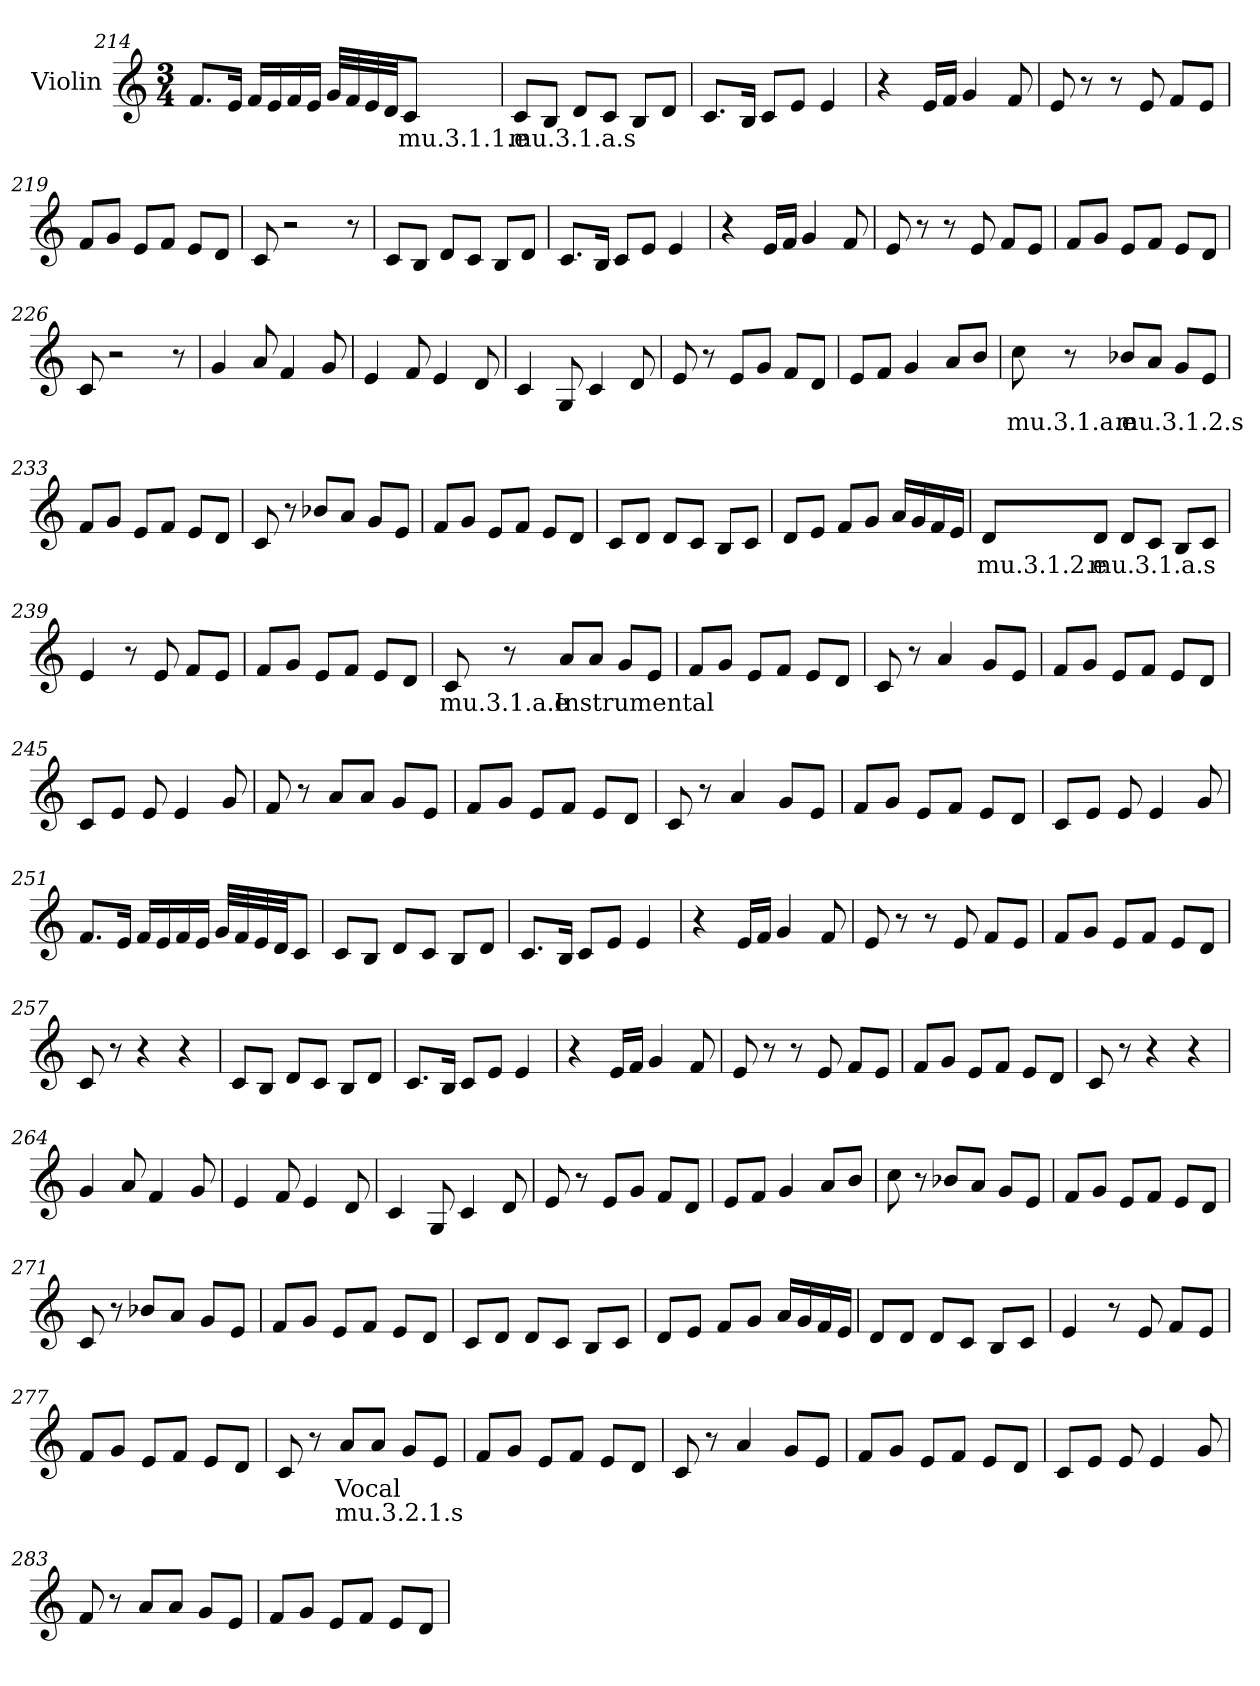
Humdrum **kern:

**kern	**text	**text
*part1	*part1	*part1
*staff1	*staff1	*staff1
*I"Violin	*	*
*clefG2	*	*
*k[]	*	*
*M3/4	*	*
=214	=214	=214
8.f/L	.	.
16e/Jk	.	.
16f/LL	.	.
16e/	.	.
16f/	.	.
16e/JJ	.	.
32g/LLL	.	.
32f/	.	.
32e/	.	.
32d/JJ	.	.
!	!LO:LY:b	!
8c/J	mu.3.1.1.e	.
!!LO:LB:g=z
=215	=215	=215
!	!LO:LY:b	!
8c/L	mu.3.1.a.s	.
8B/J	.	.
8d/L	.	.
8c/J	.	.
8B/L	.	.
8d/J	.	.
=216	=216	=216
8.c/L	.	.
16B/Jk	.	.
8c/L	.	.
8e/J	.	.
4e/	.	.
=217	=217	=217
4r	.	.
16e/LL	.	.
16f/JJ	.	.
4g/	.	.
8f/	.	.
=218	=218	=218
8e/	.	.
8r	.	.
8r	.	.
8e/	.	.
8f/L	.	.
8e/J	.	.
=219	=219	=219
8f/L	.	.
8g/J	.	.
8e/L	.	.
8f/J	.	.
8e/L	.	.
8d/J	.	.
!!LO:LB:g=z
=220	=220	=220
8c/	.	.
2r	.	.
8r	.	.
!!LO:LB:g=z
=221	=221	=221
8c/L	.	.
8B/J	.	.
8d/L	.	.
8c/J	.	.
8B/L	.	.
8d/J	.	.
=222	=222	=222
8.c/L	.	.
16B/Jk	.	.
8c/L	.	.
8e/J	.	.
4e/	.	.
=223	=223	=223
4r	.	.
16e/LL	.	.
16f/JJ	.	.
4g/	.	.
8f/	.	.
=224	=224	=224
8e/	.	.
8r	.	.
8r	.	.
8e/	.	.
8f/L	.	.
8e/J	.	.
=225	=225	=225
8f/L	.	.
8g/J	.	.
8e/L	.	.
8f/J	.	.
8e/L	.	.
8d/J	.	.
=226	=226	=226
8c/	.	.
2r	.	.
8r	.	.
!!LO:LB:g=z
=227	=227	=227
4g/	.	.
8a/	.	.
4f/	.	.
8g/	.	.
=228	=228	=228
4e/	.	.
8f/	.	.
4e/	.	.
8d/	.	.
=229	=229	=229
4c/	.	.
8G/	.	.
4c/	.	.
8d/	.	.
=230	=230	=230
8e/	.	.
8r	.	.
8e/L	.	.
8g/J	.	.
8f/L	.	.
8d/J	.	.
=231	=231	=231
8e/L	.	.
8f/J	.	.
4g/	.	.
8a/L	.	.
8b/J	.	.
!!LO:LB:g=z
=232	=232	=232
!	!LO:LY:b	!
8cc\	mu.3.1.a.e	.
8r	.	.
!	!LO:LY:b	!
8b-X/L	mu.3.1.2.s	.
8a/J	.	.
8g/L	.	.
8e/J	.	.
!!LO:LB:g=z
=233	=233	=233
8f/L	.	.
8g/J	.	.
8e/L	.	.
8f/J	.	.
8e/L	.	.
8d/J	.	.
=234	=234	=234
8c/	.	.
8r	.	.
8b-X/L	.	.
8a/J	.	.
8g/L	.	.
8e/J	.	.
=235	=235	=235
8f/L	.	.
8g/J	.	.
8e/L	.	.
8f/J	.	.
8e/L	.	.
8d/J	.	.
=236	=236	=236
8c/L	.	.
8d/J	.	.
8d/L	.	.
8c/J	.	.
8B/L	.	.
8c/J	.	.
=237	=237	=237
8d/L	.	.
8e/J	.	.
8f/L	.	.
8g/J	.	.
16a/LL	.	.
16g/	.	.
16f/	.	.
16e/JJ	.	.
!!LO:LB:g=z
=238	=238	=238
!	!LO:LY:b	!
8d/L	mu.3.1.2.e	.
!	!LO:LY:b	!
8d/J	mu.3.1.a.s	.
8d/L	.	.
8c/J	.	.
8B/L	.	.
8c/J	.	.
!!LO:LB:g=z
=239	=239	=239
4e/	.	.
8r	.	.
8e/	.	.
8f/L	.	.
8e/J	.	.
=240	=240	=240
8f/L	.	.
8g/J	.	.
8e/L	.	.
8f/J	.	.
8e/L	.	.
8d/J	.	.
=241	=241	=241
!	!LO:LY:b	!
8c/	mu.3.1.a.e	.
8r	.	.
!	!LO:LY:b	!
8a/L	Instrumental	.
8a/J	.	.
8g/L	.	.
8e/J	.	.
=242	=242	=242
8f/L	.	.
8g/J	.	.
8e/L	.	.
8f/J	.	.
8e/L	.	.
8d/J	.	.
=243	=243	=243
8c/	.	.
8r	.	.
4a/	.	.
8g/L	.	.
8e/J	.	.
!!LO:LB:g=z
=244	=244	=244
8f/L	.	.
8g/J	.	.
8e/L	.	.
8f/J	.	.
8e/L	.	.
8d/J	.	.
=245	=245	=245
8c/L	.	.
8e/J	.	.
8e/	.	.
4e/	.	.
8g/	.	.
=246	=246	=246
8f/	.	.
8r	.	.
8a/L	.	.
8a/J	.	.
8g/L	.	.
8e/J	.	.
=247	=247	=247
8f/L	.	.
8g/J	.	.
8e/L	.	.
8f/J	.	.
8e/L	.	.
8d/J	.	.
=248	=248	=248
8c/	.	.
8r	.	.
4a/	.	.
8g/L	.	.
8e/J	.	.
=249	=249	=249
8f/L	.	.
8g/J	.	.
8e/L	.	.
8f/J	.	.
8e/L	.	.
8d/J	.	.
!!LO:PB:g=z
=250	=250	=250
8c/L	.	.
8e/J	.	.
8e/	.	.
4e/	.	.
8g/	.	.
=251	=251	=251
8.f/L	.	.
16e/Jk	.	.
16f/LL	.	.
16e/	.	.
16f/	.	.
16e/JJ	.	.
32g/LLL	.	.
32f/	.	.
32e/	.	.
32d/JJ	.	.
8c/J	.	.
=252	=252	=252
8c/L	.	.
8B/J	.	.
8d/L	.	.
8c/J	.	.
8B/L	.	.
8d/J	.	.
=253	=253	=253
8.c/L	.	.
16B/Jk	.	.
8c/L	.	.
8e/J	.	.
4e/	.	.
=254	=254	=254
4r	.	.
16e/LL	.	.
16f/JJ	.	.
4g/	.	.
8f/	.	.
!!LO:LB:g=z
=255	=255	=255
8e/	.	.
8r	.	.
8r	.	.
8e/	.	.
8f/L	.	.
8e/J	.	.
!!LO:LB:g=z
=256	=256	=256
8f/L	.	.
8g/J	.	.
8e/L	.	.
8f/J	.	.
8e/L	.	.
8d/J	.	.
=257	=257	=257
8c/	.	.
8r	.	.
4r	.	.
4r	.	.
=258	=258	=258
8c/L	.	.
8B/J	.	.
8d/L	.	.
8c/J	.	.
8B/L	.	.
8d/J	.	.
=259	=259	=259
8.c/L	.	.
16B/Jk	.	.
8c/L	.	.
8e/J	.	.
4e/	.	.
=260	=260	=260
4r	.	.
16e/LL	.	.
16f/JJ	.	.
4g/	.	.
8f/	.	.
=261	=261	=261
8e/	.	.
8r	.	.
8r	.	.
8e/	.	.
8f/L	.	.
8e/J	.	.
!!LO:LB:g=z
=262	=262	=262
8f/L	.	.
8g/J	.	.
8e/L	.	.
8f/J	.	.
8e/L	.	.
8d/J	.	.
=263	=263	=263
8c/	.	.
8r	.	.
4r	.	.
4r	.	.
=264	=264	=264
4g/	.	.
8a/	.	.
4f/	.	.
8g/	.	.
=265	=265	=265
4e/	.	.
8f/	.	.
4e/	.	.
8d/	.	.
=266	=266	=266
4c/	.	.
8G/	.	.
4c/	.	.
8d/	.	.
=267	=267	=267
8e/	.	.
8r	.	.
8e/L	.	.
8g/J	.	.
8f/L	.	.
8d/J	.	.
!!LO:LB:g=z
=268	=268	=268
8e/L	.	.
8f/J	.	.
4g/	.	.
8a/L	.	.
8b/J	.	.
=269	=269	=269
8cc\	.	.
8r	.	.
8b-X/L	.	.
8a/J	.	.
8g/L	.	.
8e/J	.	.
=270	=270	=270
8f/L	.	.
8g/J	.	.
8e/L	.	.
8f/J	.	.
8e/L	.	.
8d/J	.	.
=271	=271	=271
8c/	.	.
8r	.	.
8b-X/L	.	.
8a/J	.	.
8g/L	.	.
8e/J	.	.
=272	=272	=272
8f/L	.	.
8g/J	.	.
8e/L	.	.
8f/J	.	.
8e/L	.	.
8d/J	.	.
=273	=273	=273
8c/L	.	.
8d/J	.	.
8d/L	.	.
8c/J	.	.
8B/L	.	.
8c/J	.	.
!!LO:LB:g=z
=274	=274	=274
8d/L	.	.
8e/J	.	.
8f/L	.	.
8g/J	.	.
16a/LL	.	.
16g/	.	.
16f/	.	.
16e/JJ	.	.
=275	=275	=275
8d/L	.	.
8d/J	.	.
8d/L	.	.
8c/J	.	.
8B/L	.	.
8c/J	.	.
=276	=276	=276
4e/	.	.
8r	.	.
8e/	.	.
8f/L	.	.
8e/J	.	.
=277	=277	=277
8f/L	.	.
8g/J	.	.
8e/L	.	.
8f/J	.	.
8e/L	.	.
8d/J	.	.
=278	=278	=278
8c/	.	.
8r	.	.
!	!LO:LY:b	!LO:LY:b
8a/L	Vocal	mu.3.2.1.s
8a/J	.	.
8g/L	.	.
8e/J	.	.
!!LO:LB:g=z
=279	=279	=279
8f/L	.	.
8g/J	.	.
8e/L	.	.
8f/J	.	.
8e/L	.	.
8d/J	.	.
!!LO:LB:g=z
=280	=280	=280
8c/	.	.
8r	.	.
4a/	.	.
8g/L	.	.
8e/J	.	.
=281	=281	=281
8f/L	.	.
8g/J	.	.
8e/L	.	.
8f/J	.	.
8e/L	.	.
8d/J	.	.
=282	=282	=282
8c/L	.	.
8e/J	.	.
8e/	.	.
4e/	.	.
8g/	.	.
=283	=283	=283
8f/	.	.
8r	.	.
8a/L	.	.
8a/J	.	.
8g/L	.	.
8e/J	.	.
=284	=284	=284
8f/L	.	.
8g/J	.	.
8e/L	.	.
8f/J	.	.
8e/L	.	.
8d/J	.	.
=	=	=
*-	*-	*-
